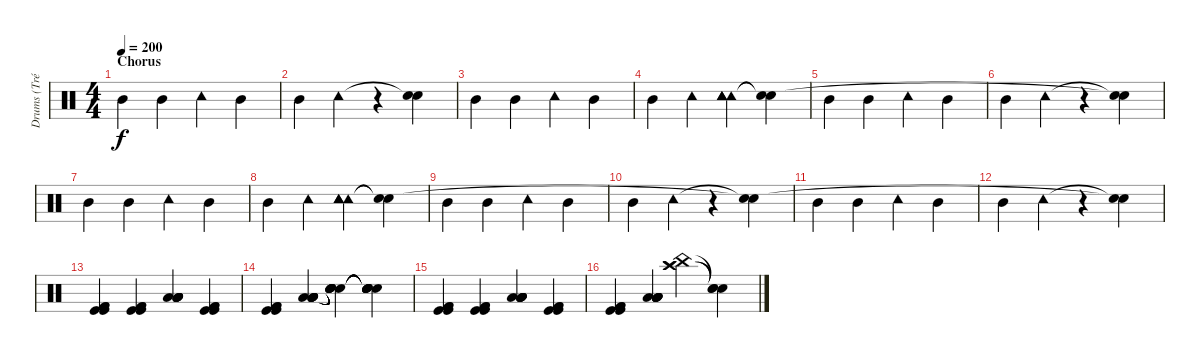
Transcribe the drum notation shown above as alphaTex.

\track ("Drums (Tré Cool)" "Drums (Tré") {instrument percussion}
\staff {score}
\articulation defaults
\ts (4 4)
\section ("" "Chorus")
\tempo 200
\clef neutral
\ks c "Mid Tom (hit)".4{dy f} "Mid Tom (hit)".4 "Tambourine (hit)".4 "Mid Tom (hit)".4
|
"Mid Tom (hit)".4 "Tambourine (hit)".4 r.4 ("Snare (hit)"{t} "Snare (hit)"{t}).4 |
"Mid Tom (hit)".4 "Mid Tom (hit)".4 "Tambourine (hit)".4 "Mid Tom (hit)".4 |
"Mid Tom (hit)".4 "Tambourine (hit)".4 ("Tambourine (hit)" "Tambourine (hit)" "Tambourine (hit)" "Tambourine (hit)").4 ("Snare (hit)"{t} "Snare (hit)"{t}).4 |
"Mid Tom (hit)".4 "Mid Tom (hit)".4 "Tambourine (hit)".4 "Mid Tom (hit)".4 |
"Mid Tom (hit)".4 "Tambourine (hit)".4 r.4 ("Snare (hit)"{t} "Snare (hit)"{t}).4 |
"Mid Tom (hit)".4 "Mid Tom (hit)".4 "Tambourine (hit)".4 "Mid Tom (hit)".4 |
"Mid Tom (hit)".4 "Tambourine (hit)".4 ("Tambourine (hit)" "Tambourine (hit)" "Tambourine (hit)" "Tambourine (hit)").4 ("Snare (hit)"{t} "Snare (hit)"{t}).4 |
"Mid Tom (hit)".4 "Mid Tom (hit)".4 "Tambourine (hit)".4 "Mid Tom (hit)".4 |
"Mid Tom (hit)".4 "Tambourine (hit)".4 r.4 ("Snare (hit)"{t} "Snare (hit)"{t}).4 |
"Mid Tom (hit)".4 "Mid Tom (hit)".4 "Tambourine (hit)".4 "Mid Tom (hit)".4 |
"Mid Tom (hit)".4 "Tambourine (hit)".4 r.4 ("Snare (hit)"{t} "Snare (hit)"{t}).4 |
("Kick (hit) 2" "Kick (hit)" "Kick (hit) 2" "Kick (hit)").4 ("Kick (hit) 2" "Kick (hit)" "Kick (hit) 2" "Kick (hit)").4 ("Low Floor Tom (hit)" "Low Floor Tom (hit)" "Low Floor Tom (hit)" "Low Floor Tom (hit)" "Low Floor Tom (hit)" "Low Floor Tom (hit)").4 ("Kick (hit) 2" "Kick (hit)" "Kick (hit) 2" "Kick (hit)").4 |
("Kick (hit) 2" "Kick (hit)" "Kick (hit) 2" "Kick (hit)").4 ("Low Floor Tom (hit)" "Low Floor Tom (hit)" "Low Floor Tom (hit)" "Low Floor Tom (hit)" "Low Floor Tom (hit)" "Low Floor Tom (hit)").4 ("Snare (hit)"{t} "Snare (hit)"{t} "Snare (hit)"{t} "Snare (hit)"{t} "Snare (hit)"{t} "Snare (hit)"{t}).4 ("Snare (hit)"{t} "Snare (hit)"{t} "Snare (hit)"{t} "Snare (hit)"{t} "Snare (hit)"{t} "Snare (hit)"{t}).4 |
("Kick (hit) 2" "Kick (hit)" "Kick (hit) 2" "Kick (hit)").4 ("Kick (hit) 2" "Kick (hit)" "Kick (hit) 2" "Kick (hit)").4 ("Low Floor Tom (hit)" "Low Floor Tom (hit)" "Low Floor Tom (hit)" "Low Floor Tom (hit)" "Low Floor Tom (hit)" "Low Floor Tom (hit)").4 ("Kick (hit) 2" "Kick (hit)" "Kick (hit) 2" "Kick (hit)").4 |
("Kick (hit) 2" "Kick (hit)" "Kick (hit) 2" "Kick (hit)").4 ("Low Floor Tom (hit)" "Low Floor Tom (hit)" "Low Floor Tom (hit)" "Low Floor Tom (hit)" "Low Floor Tom (hit)" "Low Floor Tom (hit)").4 ("Crash high (hit)" "China (hit)" "Crash high (hit)").4 ("Snare (hit)"{t} "Snare (hit)"{t} "Snare (hit)"{t}).4
